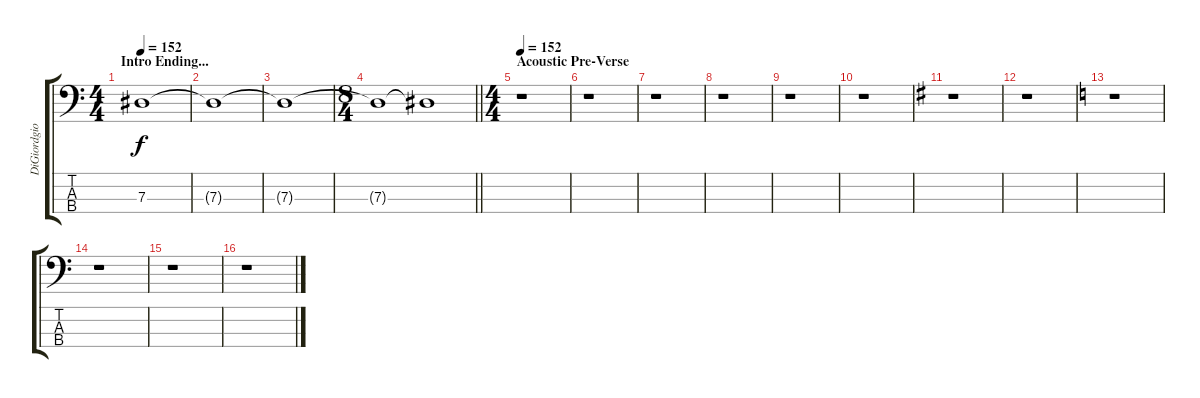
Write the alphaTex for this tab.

\track ("DiGiordgio" "DiGiordgio") {instrument slapbass2}
\staff {score tabs}
\tuning (Gb2 Db2 Ab1 Eb1) {hide}
\ts (4 4)
\section ("" "Intro Ending...")
\tempo 152
\clef f4
\ks c
7.3.1{dy f} |
7.3{t}.1 |
7.3{t}.1 |
\ts (8 4)
\barLineRight lightlight
7.3{t}.1 7.3{t}.1 |
\ts (4 4)
\section ("" "Acoustic Pre-Verse")
\tempo 152
r.1 |
r.1 |
r.1 |
r.1 |
r.1 |
r.1 |
\ks g
r.1 |
r.1 |
\ks c
r.1 |
r.1 |
r.1 |
r.1
